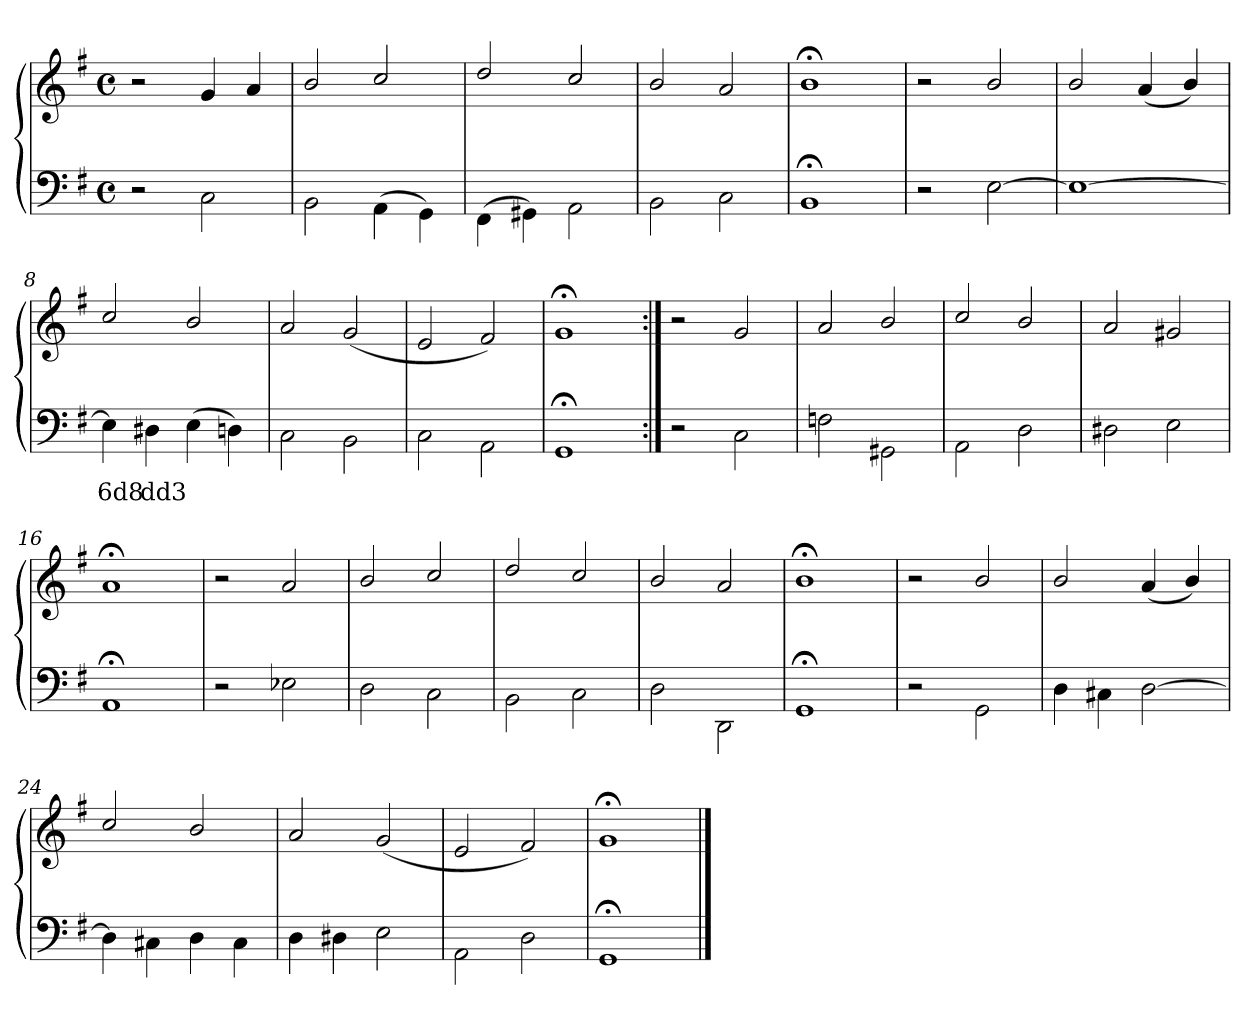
**kern	**text	**kern
*part1	*part1	*part1
*staff2	*staff2	*staff1
*clefF4	*	*clefG2
*k[f#]	*	*k[f#]
*M4/4	*	*M4/4
*met(c)	*	*met(c)
=1	=1	=1
2r	.	2r
2C\	.	4g/
.	.	4a/
=2	=2	=2
2BB\	.	2b/
(4AA\	.	2cc/
4GG\)	.	.
=3	=3	=3
(4FF#\	.	2dd/
4GG#X\)	.	.
2AA\	.	2cc/
=4	=4	=4
2BB\	.	2b/
2C\	.	2a/
=5	=5	=5
1BB;\	.	1b;</
!!LO:LB:g=z
=6	=6	=6
2r	.	2r
[2E\	.	2b/
=7	=7	=7
1E\_	.	2b/
.	.	(4a/
.	.	4b/)
=8	=8	=8
4E\]	6d8	2cc/
4D#X\	dd3	.
(4E\	.	2b/
4Dn\)	.	.
=9	=9	=9
2C\	.	2a/
2BB\	.	(2g/
=10	=10	=10
2C\	.	2e/
2AA\	.	2f#/)
=11	=11	=11
1GG;\	.	1g;</
!!LO:PB:g=z
=12:|!	=12:|!	=12:|!
2r	.	2r
2C\	.	2g/
=13	=13	=13
2Fn\	.	2a/
2GG#X\	.	2b/
=14	=14	=14
2AA\	.	2cc/
2D\	.	2b/
=15	=15	=15
2D#X\	.	2a/
2E\	.	2g#X/
=16	=16	=16
1AA;\	.	1a;</
=17	=17	=17
2r	.	2r
2E-X\	.	2a/
=18	=18	=18
2D\	.	2b/
2C\	.	2cc/
=19	=19	=19
2BB\	.	2dd/
2C\	.	2cc/
=20	=20	=20
2D\	.	2b/
2DD\	.	2a/
=21	=21	=21
1GG;\	.	1b;</
!!LO:LB:g=z
=22	=22	=22
2r	.	2r
2GG\	.	2b/
=23	=23	=23
4D\	.	2b/
4C#X\	.	.
[2D\	.	(4a/
.	.	4b/)
=24	=24	=24
4D\]	.	2cc/
4C#X\	.	.
4D\	.	2b/
4C#\	.	.
=25	=25	=25
4D\	.	2a/
4D#X\	.	.
2E\	.	(2g/
=26	=26	=26
2AA\	.	2e/
2D\	.	2f#/)
=27	=27	=27
1GG;\	.	1g;</
==	==	==
*-	*-	*-
